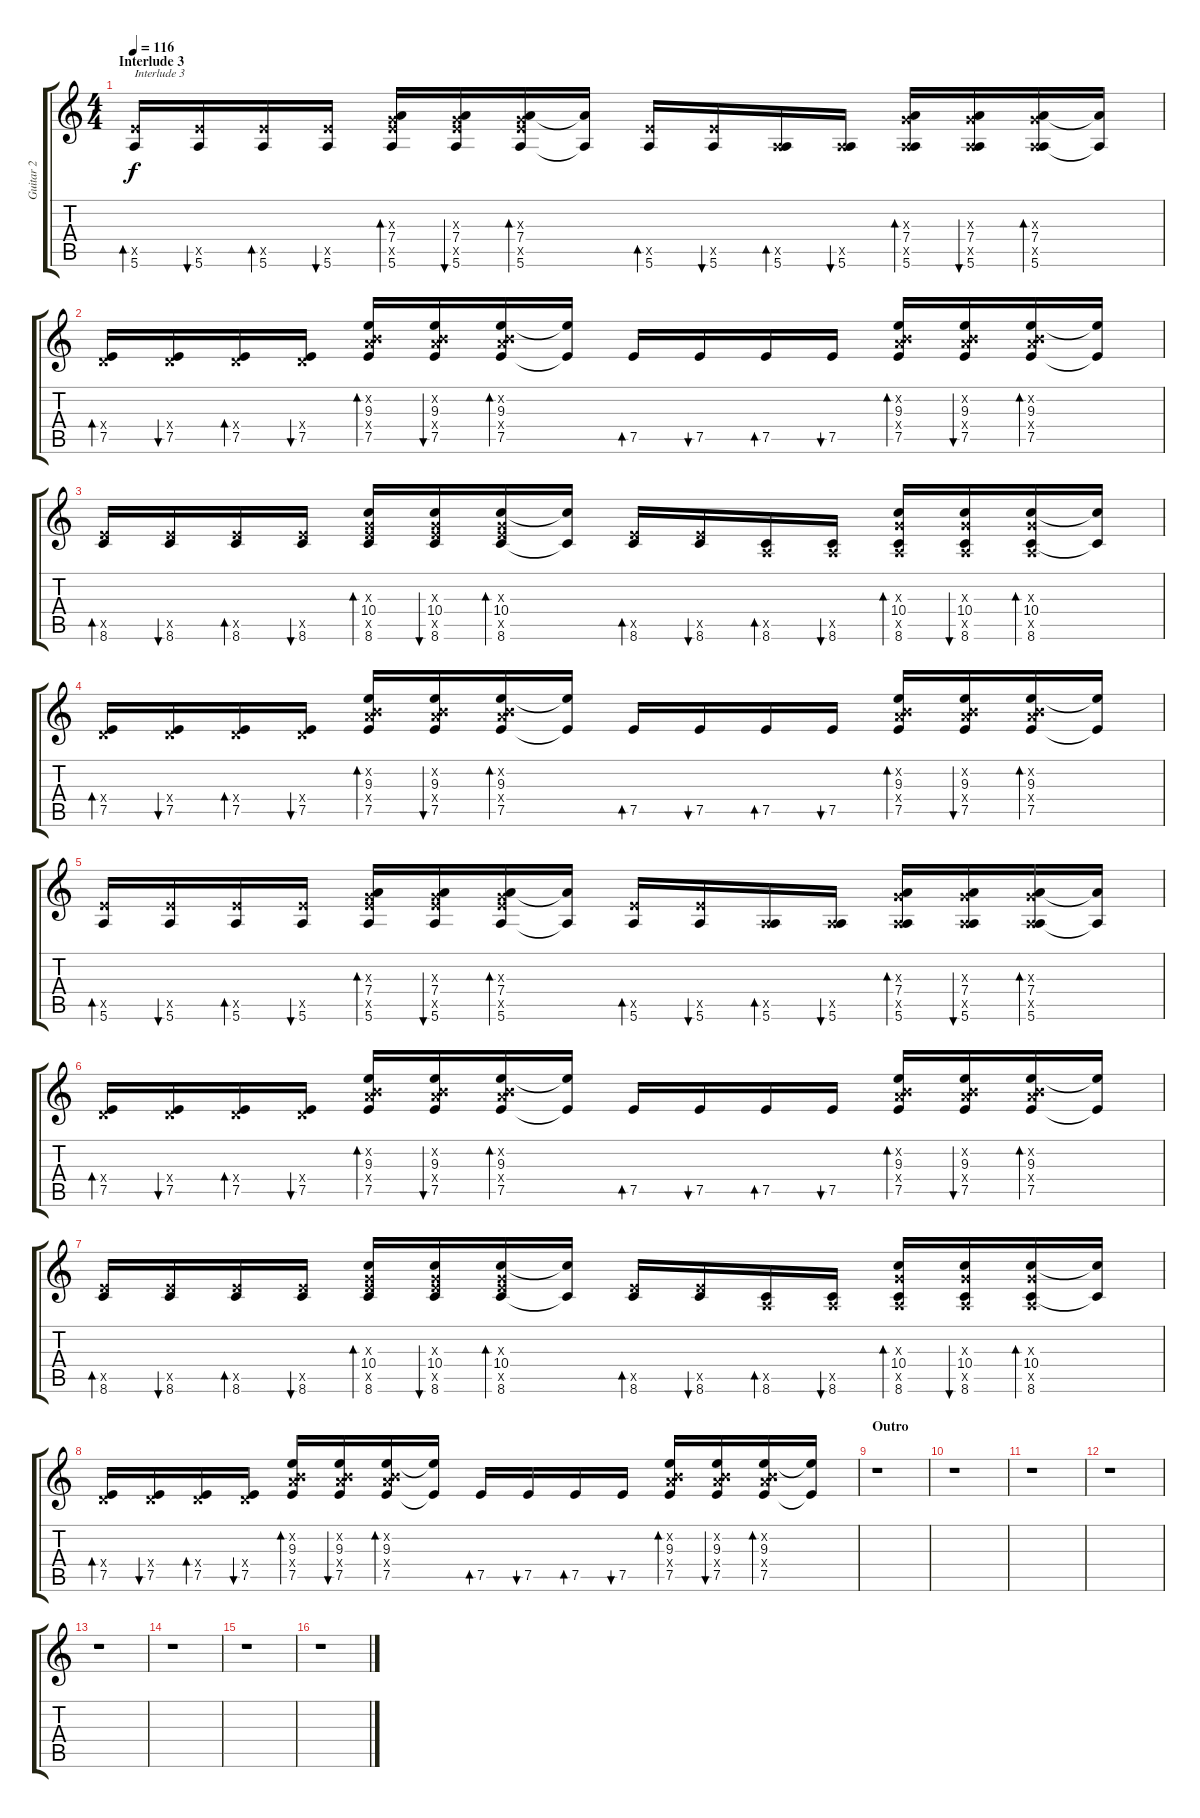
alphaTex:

\track ("Guitar 2" "Guitar 2") {instrument distortionguitar}
\staff {score tabs}
\tuning (E4 B3 G3 D3 A2 E2) {hide}
\ts (4 4)
\section ("" "Interlude 3")
\tempo 116
\clef g2
\ks c
(7.5{x} 5.6).16{bd 30 txt "Interlude 3 " dy f} (7.5{x} 5.6).16{bu 30} (7.5{x} 5.6).16{bd 30} (7.5{x} 5.6).16{bu 30} (0.3{x} 7.4 7.5{x} 5.6).16{bd 30} (0.3{x} 7.4 7.5{x} 5.6).16{bu 30} (0.3{x} 7.4 7.5{x} 5.6).16{bd 30} (7.4{t} 5.6{t}).16 (7.5{x} 5.6).16{bd 30} (7.5{x} 5.6).16{bu 30} (0.5{x} 5.6).16{bd 30} (0.5{x} 5.6).16{bu 30} (0.3{x} 7.4 0.5{x} 5.6).16{bd 30} (0.3{x} 7.4 0.5{x} 5.6).16{bu 30} (0.3{x} 7.4 0.5{x} 5.6).16{bd 30} (7.4{t} 5.6{t}).16 |
(0.4{x} 7.5).16{bd 30} (0.4{x} 7.5).16{bu 30} (0.4{x} 7.5).16{bd 30} (0.4{x} 7.5).16{bu 30} (0.2{x} 9.3 7.4{x} 7.5).16{bd 30} (0.2{x} 9.3 7.4{x} 7.5).16{bu 30} (0.2{x} 9.3 7.4{x} 7.5).16{bd 30} (9.3{t} 7.5{t}).16 7.5.16{bd 30} 7.5.16{bu 30} 7.5.16{bd 30} 7.5.16{bu 30} (0.2{x} 9.3 7.4{x} 7.5).16{bd 30} (0.2{x} 9.3 7.4{x} 7.5).16{bu 30} (0.2{x} 9.3 7.4{x} 7.5).16{bd 30} (9.3{t} 7.5{t}).16 |
(7.5{x} 8.6).16{bd 30} (7.5{x} 8.6).16{bu 30} (7.5{x} 8.6).16{bd 30} (7.5{x} 8.6).16{bu 30} (0.3{x} 10.4 7.5{x} 8.6).16{bd 30} (0.3{x} 10.4 7.5{x} 8.6).16{bu 30} (0.3{x} 10.4 7.5{x} 8.6).16{bd 30} (10.4{t} 8.6{t}).16 (7.5{x} 8.6).16{bd 30} (7.5{x} 8.6).16{bu 30} (0.5{x} 8.6).16{bd 30} (0.5{x} 8.6).16{bu 30} (0.3{x} 10.4 0.5{x} 8.6).16{bd 30} (0.3{x} 10.4 0.5{x} 8.6).16{bu 30} (0.3{x} 10.4 0.5{x} 8.6).16{bd 30} (10.4{t} 8.6{t}).16 |
(0.4{x} 7.5).16{bd 30} (0.4{x} 7.5).16{bu 30} (0.4{x} 7.5).16{bd 30} (0.4{x} 7.5).16{bu 30} (0.2{x} 9.3 7.4{x} 7.5).16{bd 30} (0.2{x} 9.3 7.4{x} 7.5).16{bu 30} (0.2{x} 9.3 7.4{x} 7.5).16{bd 30} (9.3{t} 7.5{t}).16 7.5.16{bd 30} 7.5.16{bu 30} 7.5.16{bd 30} 7.5.16{bu 30} (0.2{x} 9.3 7.4{x} 7.5).16{bd 30} (0.2{x} 9.3 7.4{x} 7.5).16{bu 30} (0.2{x} 9.3 7.4{x} 7.5).16{bd 30} (9.3{t} 7.5{t}).16 |
(7.5{x} 5.6).16{bd 30} (7.5{x} 5.6).16{bu 30} (7.5{x} 5.6).16{bd 30} (7.5{x} 5.6).16{bu 30} (0.3{x} 7.4 7.5{x} 5.6).16{bd 30} (0.3{x} 7.4 7.5{x} 5.6).16{bu 30} (0.3{x} 7.4 7.5{x} 5.6).16{bd 30} (7.4{t} 5.6{t}).16 (7.5{x} 5.6).16{bd 30} (7.5{x} 5.6).16{bu 30} (0.5{x} 5.6).16{bd 30} (0.5{x} 5.6).16{bu 30} (0.3{x} 7.4 0.5{x} 5.6).16{bd 30} (0.3{x} 7.4 0.5{x} 5.6).16{bu 30} (0.3{x} 7.4 0.5{x} 5.6).16{bd 30} (7.4{t} 5.6{t}).16 |
(0.4{x} 7.5).16{bd 30} (0.4{x} 7.5).16{bu 30} (0.4{x} 7.5).16{bd 30} (0.4{x} 7.5).16{bu 30} (0.2{x} 9.3 7.4{x} 7.5).16{bd 30} (0.2{x} 9.3 7.4{x} 7.5).16{bu 30} (0.2{x} 9.3 7.4{x} 7.5).16{bd 30} (9.3{t} 7.5{t}).16 7.5.16{bd 30} 7.5.16{bu 30} 7.5.16{bd 30} 7.5.16{bu 30} (0.2{x} 9.3 7.4{x} 7.5).16{bd 30} (0.2{x} 9.3 7.4{x} 7.5).16{bu 30} (0.2{x} 9.3 7.4{x} 7.5).16{bd 30} (9.3{t} 7.5{t}).16 |
(7.5{x} 8.6).16{bd 30} (7.5{x} 8.6).16{bu 30} (7.5{x} 8.6).16{bd 30} (7.5{x} 8.6).16{bu 30} (0.3{x} 10.4 7.5{x} 8.6).16{bd 30} (0.3{x} 10.4 7.5{x} 8.6).16{bu 30} (0.3{x} 10.4 7.5{x} 8.6).16{bd 30} (10.4{t} 8.6{t}).16 (7.5{x} 8.6).16{bd 30} (7.5{x} 8.6).16{bu 30} (0.5{x} 8.6).16{bd 30} (0.5{x} 8.6).16{bu 30} (0.3{x} 10.4 0.5{x} 8.6).16{bd 30} (0.3{x} 10.4 0.5{x} 8.6).16{bu 30} (0.3{x} 10.4 0.5{x} 8.6).16{bd 30} (10.4{t} 8.6{t}).16 |
(0.4{x} 7.5).16{bd 30} (0.4{x} 7.5).16{bu 30} (0.4{x} 7.5).16{bd 30} (0.4{x} 7.5).16{bu 30} (0.2{x} 9.3 7.4{x} 7.5).16{bd 30} (0.2{x} 9.3 7.4{x} 7.5).16{bu 30} (0.2{x} 9.3 7.4{x} 7.5).16{bd 30} (9.3{t} 7.5{t}).16 7.5.16{bd 30} 7.5.16{bu 30} 7.5.16{bd 30} 7.5.16{bu 30} (0.2{x} 9.3 7.4{x} 7.5).16{bd 30} (0.2{x} 9.3 7.4{x} 7.5).16{bu 30} (0.2{x} 9.3 7.4{x} 7.5).16{bd 30} (9.3{t} 7.5{t}).16 |
\section ("" "Outro")
r.1 |
r.1 |
r.1 |
r.1 |
r.1 |
r.1 |
r.1 |
r.1
